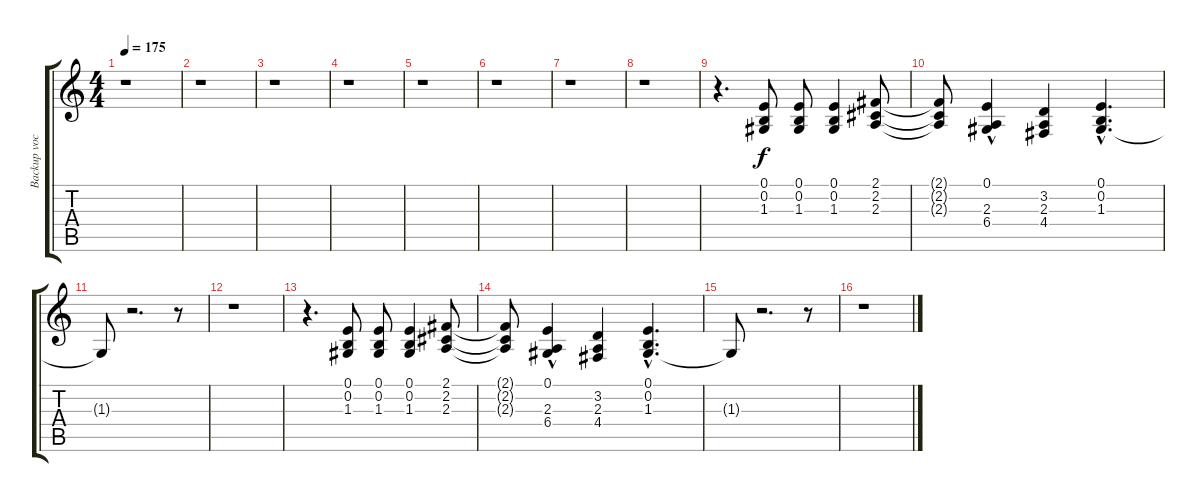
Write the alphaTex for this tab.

\track ("Backup vocals" "Backup voc") {instrument voiceoohs}
\staff {score tabs}
\tuning (E4 B3 G3 D3 A2 E2) {hide}
\ts (4 4)
\tempo 175
\clef g2
\ks c
r.1{dy f} |
r.1 |
r.1 |
r.1 |
r.1 |
r.1 |
r.1 |
r.1 |
r.4{d} (0.1 0.2 1.3).8 (0.1 0.2 1.3).8 (0.1 0.2 1.3).4 (2.1 2.2 2.3).8 |
(2.1{t} 2.2{t} 2.3{t}).8 (0.1{hac} 2.3{hac} 6.4).4 (3.2 2.3 4.4).4 (0.1 0.2 1.3{hac}).4{d} |
1.3{t}.8 r.2{d} r.8 |
r.1 |
r.4{d} (0.1 0.2 1.3).8 (0.1 0.2 1.3).8 (0.1 0.2 1.3).4 (2.1 2.2 2.3).8 |
(2.1{t} 2.2{t} 2.3{t}).8 (0.1{hac} 2.3{hac} 6.4).4 (3.2 2.3 4.4).4 (0.1 0.2 1.3{hac}).4{d} |
1.3{t}.8 r.2{d} r.8 |
r.1
